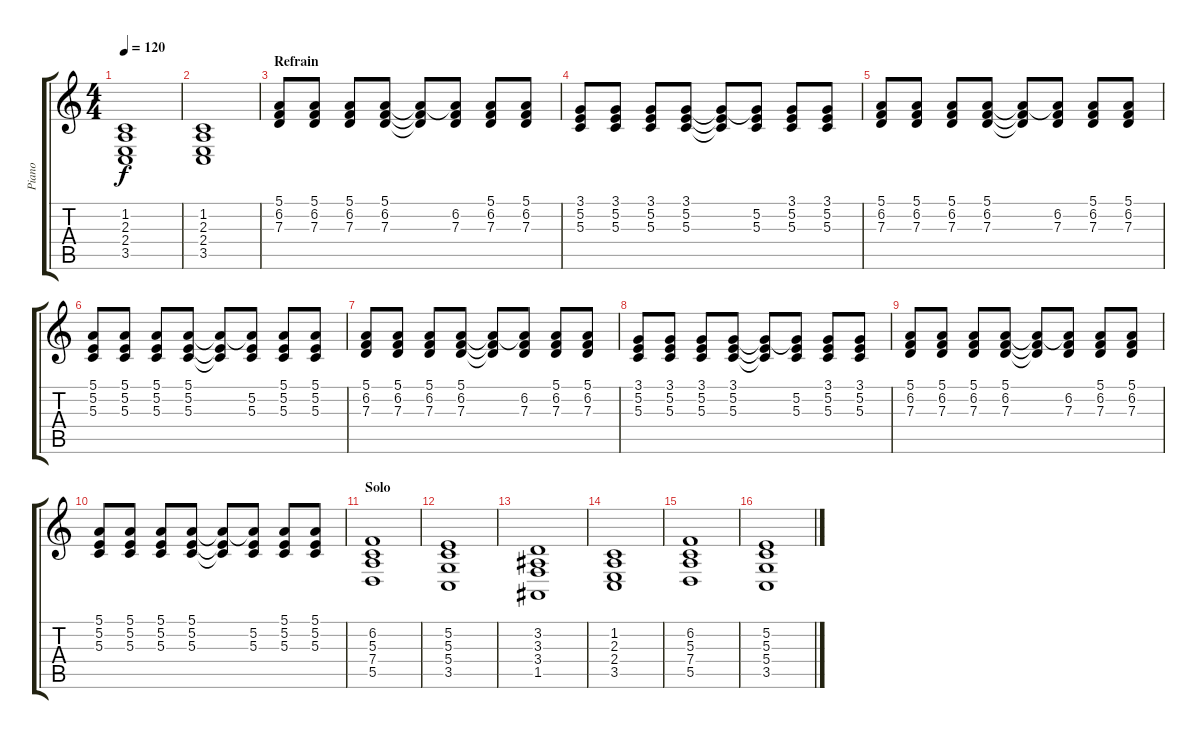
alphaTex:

\track ("Piano" "Piano") {instrument brightacousticpiano}
\staff {score tabs}
\tuning (E4 B3 G3 D3 A2 E2) {hide}
\ts (4 4)
\tempo 120
\clef g2
\ks c
(1.2 2.3 2.4 3.5).1{dy f} |
(1.2 2.3 2.4 3.5).1 |
\section ("" "Refrain")
(5.1 6.2 7.3).8 (5.1 6.2 7.3).8 (5.1 6.2 7.3).8 (5.1 6.2 7.3).8 (5.1{t} 6.2{t} 7.3{t}).8 (5.1{t} 6.2 7.3).8 (5.1 6.2 7.3).8 (5.1 6.2 7.3).8 |
(3.1 5.2 5.3).8 (3.1 5.2 5.3).8 (3.1 5.2 5.3).8 (3.1 5.2 5.3).8 (3.1{t} 5.2{t} 5.3{t}).8 (3.1{t} 5.2 5.3).8 (3.1 5.2 5.3).8 (3.1 5.2 5.3).8 |
(5.1 6.2 7.3).8 (5.1 6.2 7.3).8 (5.1 6.2 7.3).8 (5.1 6.2 7.3).8 (5.1{t} 6.2{t} 7.3{t}).8 (5.1{t} 6.2 7.3).8 (5.1 6.2 7.3).8 (5.1 6.2 7.3).8 |
(5.1 5.2 5.3).8 (5.1 5.2 5.3).8 (5.1 5.2 5.3).8 (5.1 5.2 5.3).8 (5.1{t} 5.2{t} 5.3{t}).8 (5.1{t} 5.2 5.3).8 (5.1 5.2 5.3).8 (5.1 5.2 5.3).8 |
(5.1 6.2 7.3).8 (5.1 6.2 7.3).8 (5.1 6.2 7.3).8 (5.1 6.2 7.3).8 (5.1{t} 6.2{t} 7.3{t}).8 (5.1{t} 6.2 7.3).8 (5.1 6.2 7.3).8 (5.1 6.2 7.3).8 |
(3.1 5.2 5.3).8 (3.1 5.2 5.3).8 (3.1 5.2 5.3).8 (3.1 5.2 5.3).8 (3.1{t} 5.2{t} 5.3{t}).8 (3.1{t} 5.2 5.3).8 (3.1 5.2 5.3).8 (3.1 5.2 5.3).8 |
(5.1 6.2 7.3).8 (5.1 6.2 7.3).8 (5.1 6.2 7.3).8 (5.1 6.2 7.3).8 (5.1{t} 6.2{t} 7.3{t}).8 (5.1{t} 6.2 7.3).8 (5.1 6.2 7.3).8 (5.1 6.2 7.3).8 |
(5.1 5.2 5.3).8 (5.1 5.2 5.3).8 (5.1 5.2 5.3).8 (5.1 5.2 5.3).8 (5.1{t} 5.2{t} 5.3{t}).8 (5.1{t} 5.2 5.3).8 (5.1 5.2 5.3).8 (5.1 5.2 5.3).8 |
\section ("" "Solo")
(6.2 5.3 7.4 5.5).1{volume 7} |
(5.2 5.3 5.4 3.5).1 |
(3.2 3.3 3.4 1.5).1 |
(1.2 2.3 2.4 3.5).1 |
(6.2 5.3 7.4 5.5).1 |
(5.2 5.3 5.4 3.5).1
